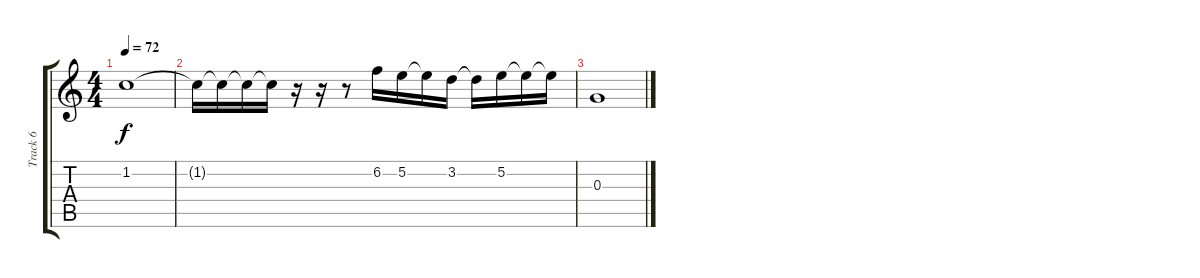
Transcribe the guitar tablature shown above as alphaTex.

\track ("Track 6" "Track 6") {instrument distortionguitar}
\staff {score tabs}
\tuning (E4 B3 G3 D3 A2 E2) {hide}
\ts (4 4)
\tempo 72
\clef g2
\ks c
1.2.1{dy f} |
1.2{t}.16 1.2{t}.16 1.2{t}.16 1.2{t}.16 r.16 r.16 r.8 6.2.16 5.2.16 5.2{t}.16 3.2.16 3.2{t}.16 5.2.16 5.2{t}.16 5.2{t}.16 |
0.3.1
